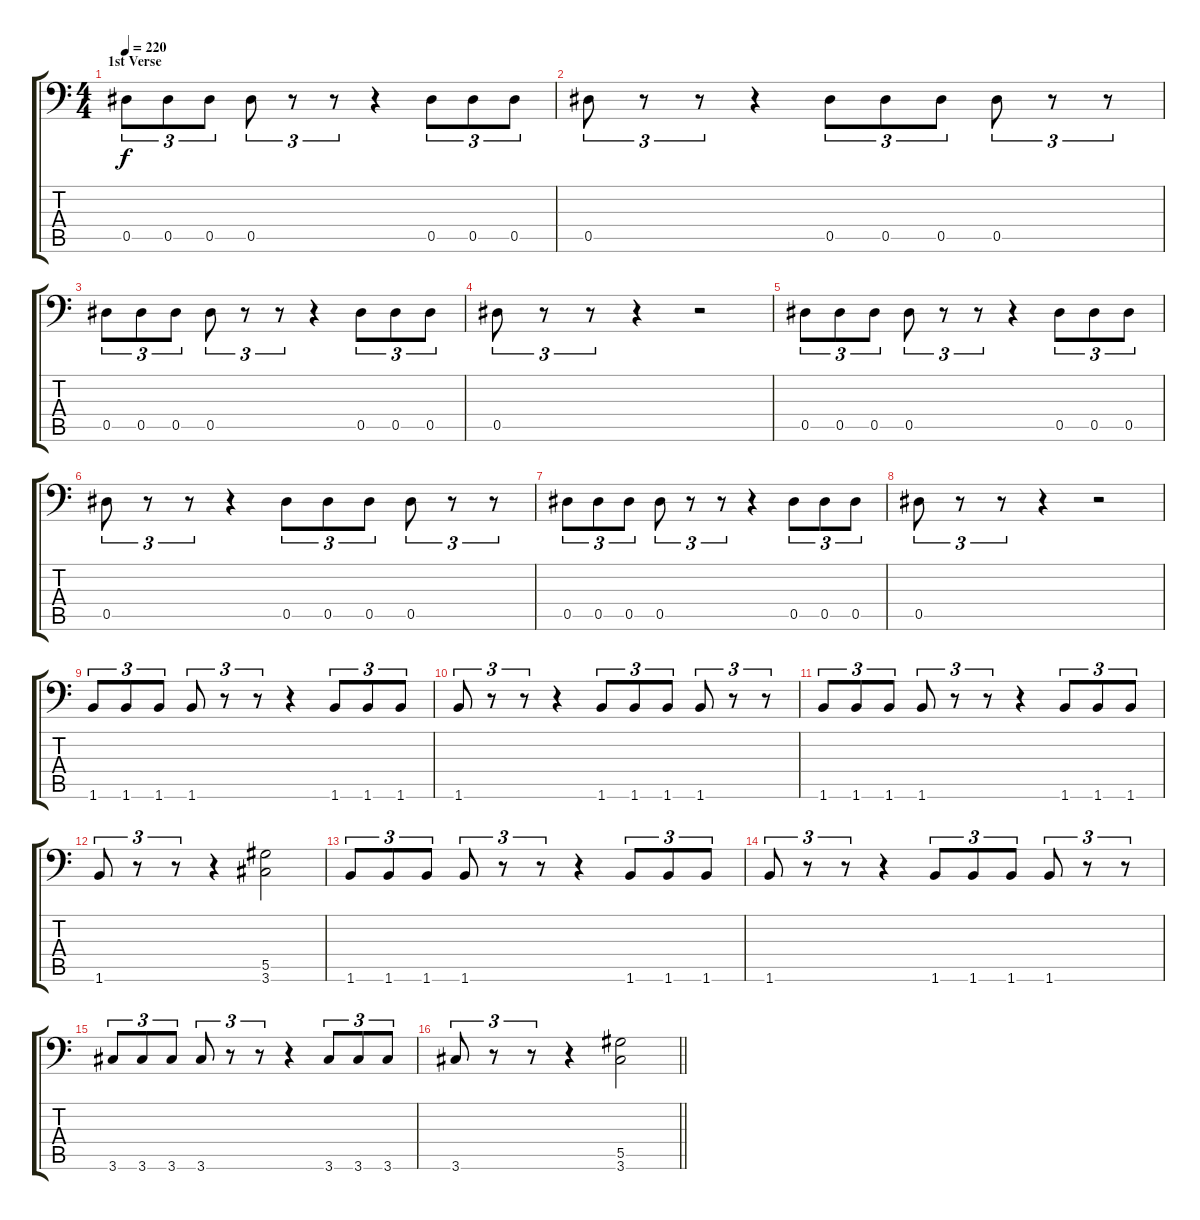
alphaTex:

\track "" {instrument distortionguitar}
\staff {score tabs}
\tuning (Bb3 F3 Db3 Ab2 Eb2 Bb1) {hide}
\ts (4 4)
\section ("" "1st Verse")
\tempo 220
\clef f4
\ks c
0.5.8{tu (3 2) dy f} 0.5.8{tu (3 2)} 0.5.8{tu (3 2)} 0.5.8{tu (3 2)} r.8{tu (3 2)} r.8{tu (3 2)} r.4 0.5.8{tu (3 2)} 0.5.8{tu (3 2)} 0.5.8{tu (3 2)} |
0.5.8{tu (3 2)} r.8{tu (3 2)} r.8{tu (3 2)} r.4 0.5.8{tu (3 2)} 0.5.8{tu (3 2)} 0.5.8{tu (3 2)} 0.5.8{tu (3 2)} r.8{tu (3 2)} r.8{tu (3 2)} |
0.5.8{tu (3 2)} 0.5.8{tu (3 2)} 0.5.8{tu (3 2)} 0.5.8{tu (3 2)} r.8{tu (3 2)} r.8{tu (3 2)} r.4 0.5.8{tu (3 2)} 0.5.8{tu (3 2)} 0.5.8{tu (3 2)} |
0.5.8{tu (3 2)} r.8{tu (3 2)} r.8{tu (3 2)} r.4 r.2 |
0.5.8{tu (3 2)} 0.5.8{tu (3 2)} 0.5.8{tu (3 2)} 0.5.8{tu (3 2)} r.8{tu (3 2)} r.8{tu (3 2)} r.4 0.5.8{tu (3 2)} 0.5.8{tu (3 2)} 0.5.8{tu (3 2)} |
0.5.8{tu (3 2)} r.8{tu (3 2)} r.8{tu (3 2)} r.4 0.5.8{tu (3 2)} 0.5.8{tu (3 2)} 0.5.8{tu (3 2)} 0.5.8{tu (3 2)} r.8{tu (3 2)} r.8{tu (3 2)} |
0.5.8{tu (3 2)} 0.5.8{tu (3 2)} 0.5.8{tu (3 2)} 0.5.8{tu (3 2)} r.8{tu (3 2)} r.8{tu (3 2)} r.4 0.5.8{tu (3 2)} 0.5.8{tu (3 2)} 0.5.8{tu (3 2)} |
0.5.8{tu (3 2)} r.8{tu (3 2)} r.8{tu (3 2)} r.4 r.2 |
1.6.8{tu (3 2)} 1.6.8{tu (3 2)} 1.6.8{tu (3 2)} 1.6.8{tu (3 2)} r.8{tu (3 2)} r.8{tu (3 2)} r.4 1.6.8{tu (3 2)} 1.6.8{tu (3 2)} 1.6.8{tu (3 2)} |
1.6.8{tu (3 2)} r.8{tu (3 2)} r.8{tu (3 2)} r.4 1.6.8{tu (3 2)} 1.6.8{tu (3 2)} 1.6.8{tu (3 2)} 1.6.8{tu (3 2)} r.8{tu (3 2)} r.8{tu (3 2)} |
1.6.8{tu (3 2)} 1.6.8{tu (3 2)} 1.6.8{tu (3 2)} 1.6.8{tu (3 2)} r.8{tu (3 2)} r.8{tu (3 2)} r.4 1.6.8{tu (3 2)} 1.6.8{tu (3 2)} 1.6.8{tu (3 2)} |
1.6.8{tu (3 2)} r.8{tu (3 2)} r.8{tu (3 2)} r.4 (5.5 3.6).2 |
1.6.8{tu (3 2)} 1.6.8{tu (3 2)} 1.6.8{tu (3 2)} 1.6.8{tu (3 2)} r.8{tu (3 2)} r.8{tu (3 2)} r.4 1.6.8{tu (3 2)} 1.6.8{tu (3 2)} 1.6.8{tu (3 2)} |
1.6.8{tu (3 2)} r.8{tu (3 2)} r.8{tu (3 2)} r.4 1.6.8{tu (3 2)} 1.6.8{tu (3 2)} 1.6.8{tu (3 2)} 1.6.8{tu (3 2)} r.8{tu (3 2)} r.8{tu (3 2)} |
3.6.8{tu (3 2)} 3.6.8{tu (3 2)} 3.6.8{tu (3 2)} 3.6.8{tu (3 2)} r.8{tu (3 2)} r.8{tu (3 2)} r.4 3.6.8{tu (3 2)} 3.6.8{tu (3 2)} 3.6.8{tu (3 2)} |
\barLineRight lightlight
3.6.8{tu (3 2)} r.8{tu (3 2)} r.8{tu (3 2)} r.4 (5.5 3.6).2
